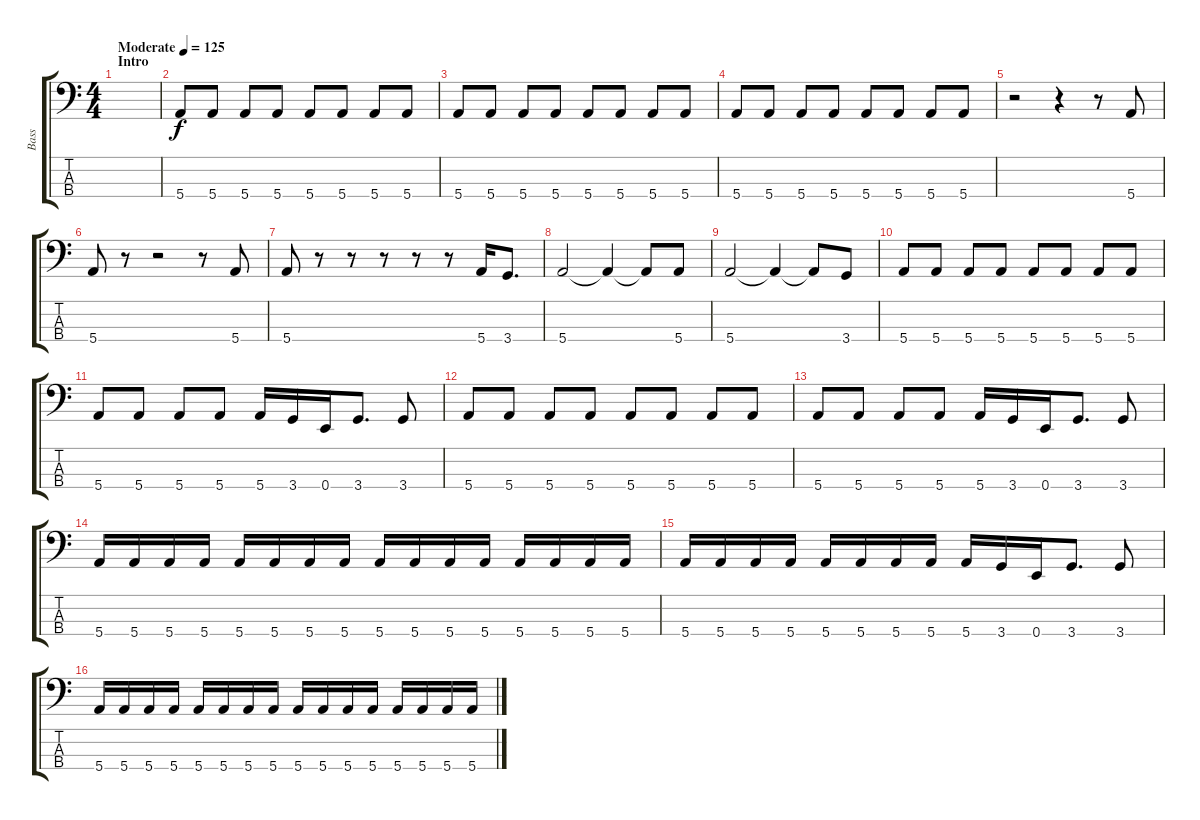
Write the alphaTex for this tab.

\track ("Bass" "Bass") {instrument electricbassfinger}
\staff {score tabs}
\tuning (G2 D2 A1 E1) {hide}
\ts (4 4)
\section ("" "Intro")
\tempo (125 "Moderate")
\clef f4
\ks c
|
5.4.8 5.4.8 5.4.8 5.4.8 5.4.8 5.4.8 5.4.8 5.4.8 |
5.4.8 5.4.8 5.4.8 5.4.8 5.4.8 5.4.8 5.4.8 5.4.8 |
5.4.8 5.4.8 5.4.8 5.4.8 5.4.8 5.4.8 5.4.8 5.4.8 |
r.2 r.4 r.8 5.4.8 |
5.4.8 r.8 r.2 r.8 5.4.8 |
5.4.8 r.8 r.8 r.8 r.8 r.8 5.4.16 3.4.8{d} |
5.4.2 5.4{t}.4 5.4{t}.8 5.4.8 |
5.4.2 5.4{t}.4 5.4{t}.8 3.4.8 |
5.4.8 5.4.8 5.4.8 5.4.8 5.4.8 5.4.8 5.4.8 5.4.8 |
5.4.8 5.4.8 5.4.8 5.4.8 5.4.16 3.4.16 0.4.16 3.4.8{d} 3.4.8 |
5.4.8 5.4.8 5.4.8 5.4.8 5.4.8 5.4.8 5.4.8 5.4.8 |
5.4.8 5.4.8 5.4.8 5.4.8 5.4.16 3.4.16 0.4.16 3.4.8{d} 3.4.8 |
5.4.16 5.4.16 5.4.16 5.4.16 5.4.16 5.4.16 5.4.16 5.4.16 5.4.16 5.4.16 5.4.16 5.4.16 5.4.16 5.4.16 5.4.16 5.4.16 |
5.4.16 5.4.16 5.4.16 5.4.16 5.4.16 5.4.16 5.4.16 5.4.16 5.4.16 3.4.16 0.4.16 3.4.8{d} 3.4.8 |
5.4.16 5.4.16 5.4.16 5.4.16 5.4.16 5.4.16 5.4.16 5.4.16 5.4.16 5.4.16 5.4.16 5.4.16 5.4.16 5.4.16 5.4.16 5.4.16
